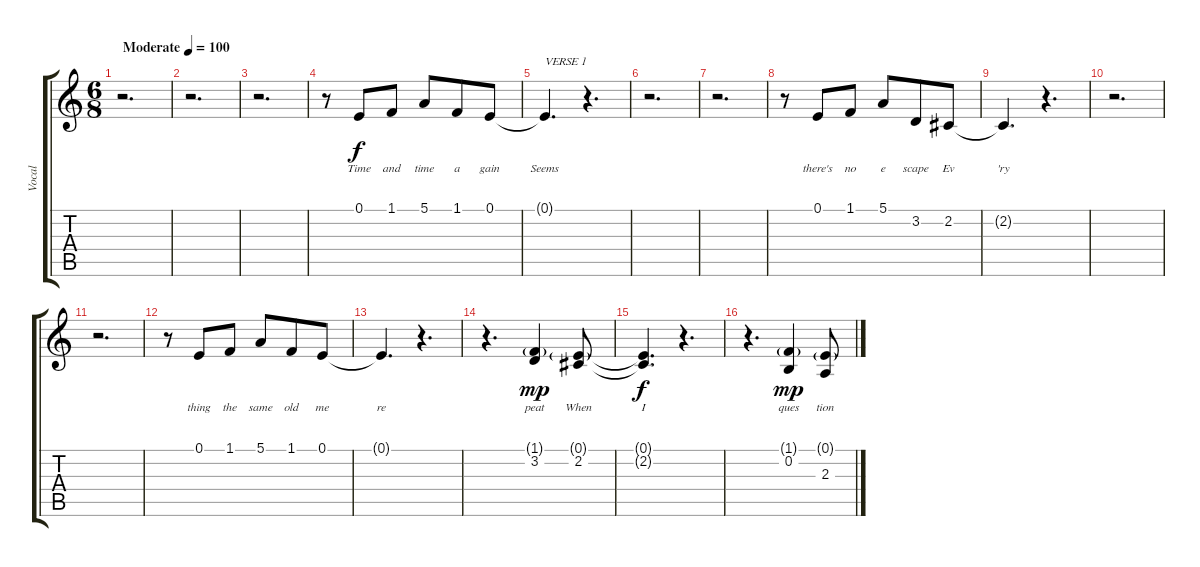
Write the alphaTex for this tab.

\track ("Vocal" "Vocal") {instrument acousticgrandpiano}
\staff {score tabs}
\tuning (E4 B3 G3 D3 A2 E2) {hide}
\ts (6 8)
\tempo (100 "Moderate")
\clef g2
\ks c
r.2{d dy f instrument acousticgrandpiano} |
r.2{d} |
r.2{d} |
r.8 0.1.8{lyrics (0 "Time") lyrics (1 "") lyrics (2 "") lyrics (3 "") lyrics (4 "")} 1.1.8{lyrics (0 "and") lyrics (1 "") lyrics (2 "") lyrics (3 "") lyrics (4 "")} 5.1.8{lyrics (0 "time") lyrics (1 "") lyrics (2 "") lyrics (3 "") lyrics (4 "")} 1.1.8{lyrics (0 "a") lyrics (1 "") lyrics (2 "") lyrics (3 "") lyrics (4 "")} 0.1.8{lyrics (0 "gain") lyrics (1 "") lyrics (2 "") lyrics (3 "") lyrics (4 "")} |
0.1{t}.4{d txt "VERSE 1" lyrics (0 "Seems") lyrics (1 "") lyrics (2 "") lyrics (3 "") lyrics (4 "")} r.4{d} |
r.2{d} |
r.2{d} |
r.8 0.1.8{lyrics (0 "there's") lyrics (1 "") lyrics (2 "") lyrics (3 "") lyrics (4 "")} 1.1.8{lyrics (0 "no") lyrics (1 "") lyrics (2 "") lyrics (3 "") lyrics (4 "")} 5.1.8{lyrics (0 "e") lyrics (1 "") lyrics (2 "") lyrics (3 "") lyrics (4 "")} 3.2.8{lyrics (0 "scape") lyrics (1 "") lyrics (2 "") lyrics (3 "") lyrics (4 "")} 2.2.8{lyrics (0 "Ev") lyrics (1 "") lyrics (2 "") lyrics (3 "") lyrics (4 "")} |
2.2{t}.4{d lyrics (0 "'ry") lyrics (1 "") lyrics (2 "") lyrics (3 "") lyrics (4 "")} r.4{d} |
r.2{d} |
r.2{d} |
r.8 0.1.8{lyrics (0 "thing") lyrics (1 "") lyrics (2 "") lyrics (3 "") lyrics (4 "")} 1.1.8{lyrics (0 "the") lyrics (1 "") lyrics (2 "") lyrics (3 "") lyrics (4 "")} 5.1.8{lyrics (0 "same") lyrics (1 "") lyrics (2 "") lyrics (3 "") lyrics (4 "")} 1.1.8{lyrics (0 "old") lyrics (1 "") lyrics (2 "") lyrics (3 "") lyrics (4 "")} 0.1.8{lyrics (0 "me") lyrics (1 "") lyrics (2 "") lyrics (3 "") lyrics (4 "")} |
0.1{t}.4{d lyrics (0 "re") lyrics (1 "") lyrics (2 "") lyrics (3 "") lyrics (4 "")} r.4{d} |
r.4{d} (1.1{g} 3.2).4{lyrics (0 "peat") lyrics (1 "") lyrics (2 "") lyrics (3 "") lyrics (4 "") dy mp} (0.1{g} 2.2).8{lyrics (0 "When") lyrics (1 "") lyrics (2 "") lyrics (3 "") lyrics (4 "")} |
(0.1{t} 2.2{t}).4{d lyrics (0 "I") lyrics (1 "") lyrics (2 "") lyrics (3 "") lyrics (4 "") dy f} r.4{d} |
r.4{d} (1.1{g} 0.2).4{lyrics (0 "ques") lyrics (1 "") lyrics (2 "") lyrics (3 "") lyrics (4 "") dy mp} (0.1{g} 2.3).8{lyrics (0 "tion") lyrics (1 "") lyrics (2 "") lyrics (3 "") lyrics (4 "")}
